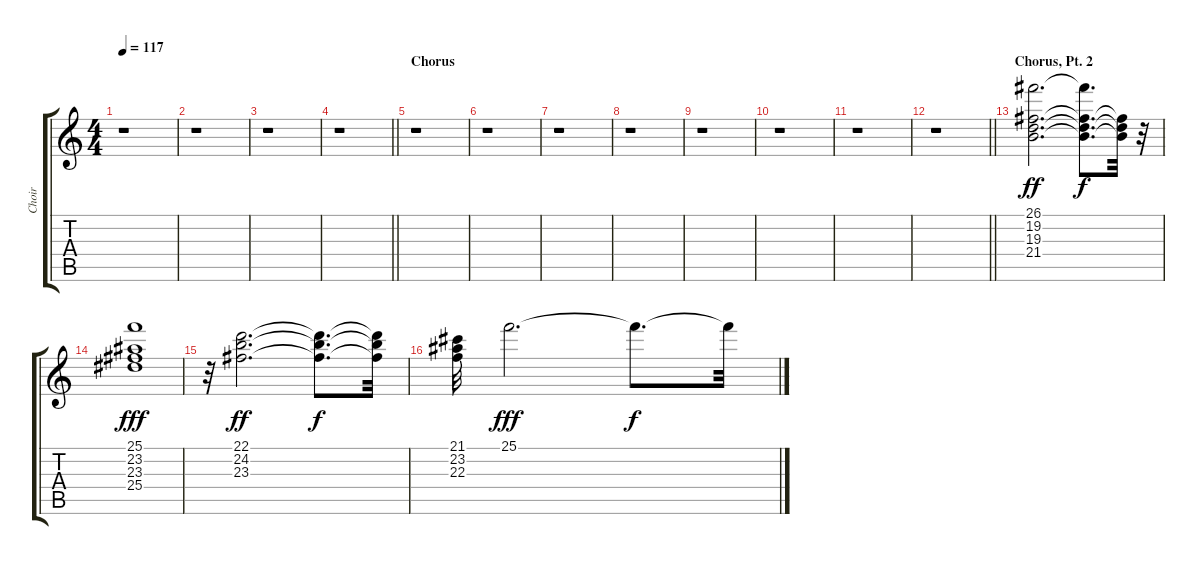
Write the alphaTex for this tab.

\track ("Choir" "Choir") {instrument lead6voice}
\staff {score tabs}
\tuning (E4 B3 G3 D3 A2 E2) {hide}
\ts (4 4)
\tempo 117
\clef g2
\ks c
r.1{dy f} |
r.1 |
r.1 |
\barLineRight lightlight
r.1 |
\section ("" "Chorus")
r.1 |
r.1 |
r.1 |
r.1 |
r.1 |
r.1 |
r.1 |
\barLineRight lightlight
r.1 |
\section ("" "Chorus, Pt. 2")
(26.1 19.2 19.3 21.4).2{d dy ff} (26.1{t} 19.2{t} 19.3{t} 21.4{t}).8{d dy f} (19.2{t} 19.3{t} 21.4{t}).32 r.32 |
(25.1 23.2 23.3 25.4).1{dy fff} |
r.32 (22.1 24.2 23.3).2{d dy ff} (22.1{t} 24.2{t} 23.3{t}).8{d dy f} (22.1{t} 24.2{t} 23.3{t}).32 |
(21.1 23.2 22.3).32 25.1.2{d dy fff} 25.1{t}.8{d dy f} 25.1{t}.32
